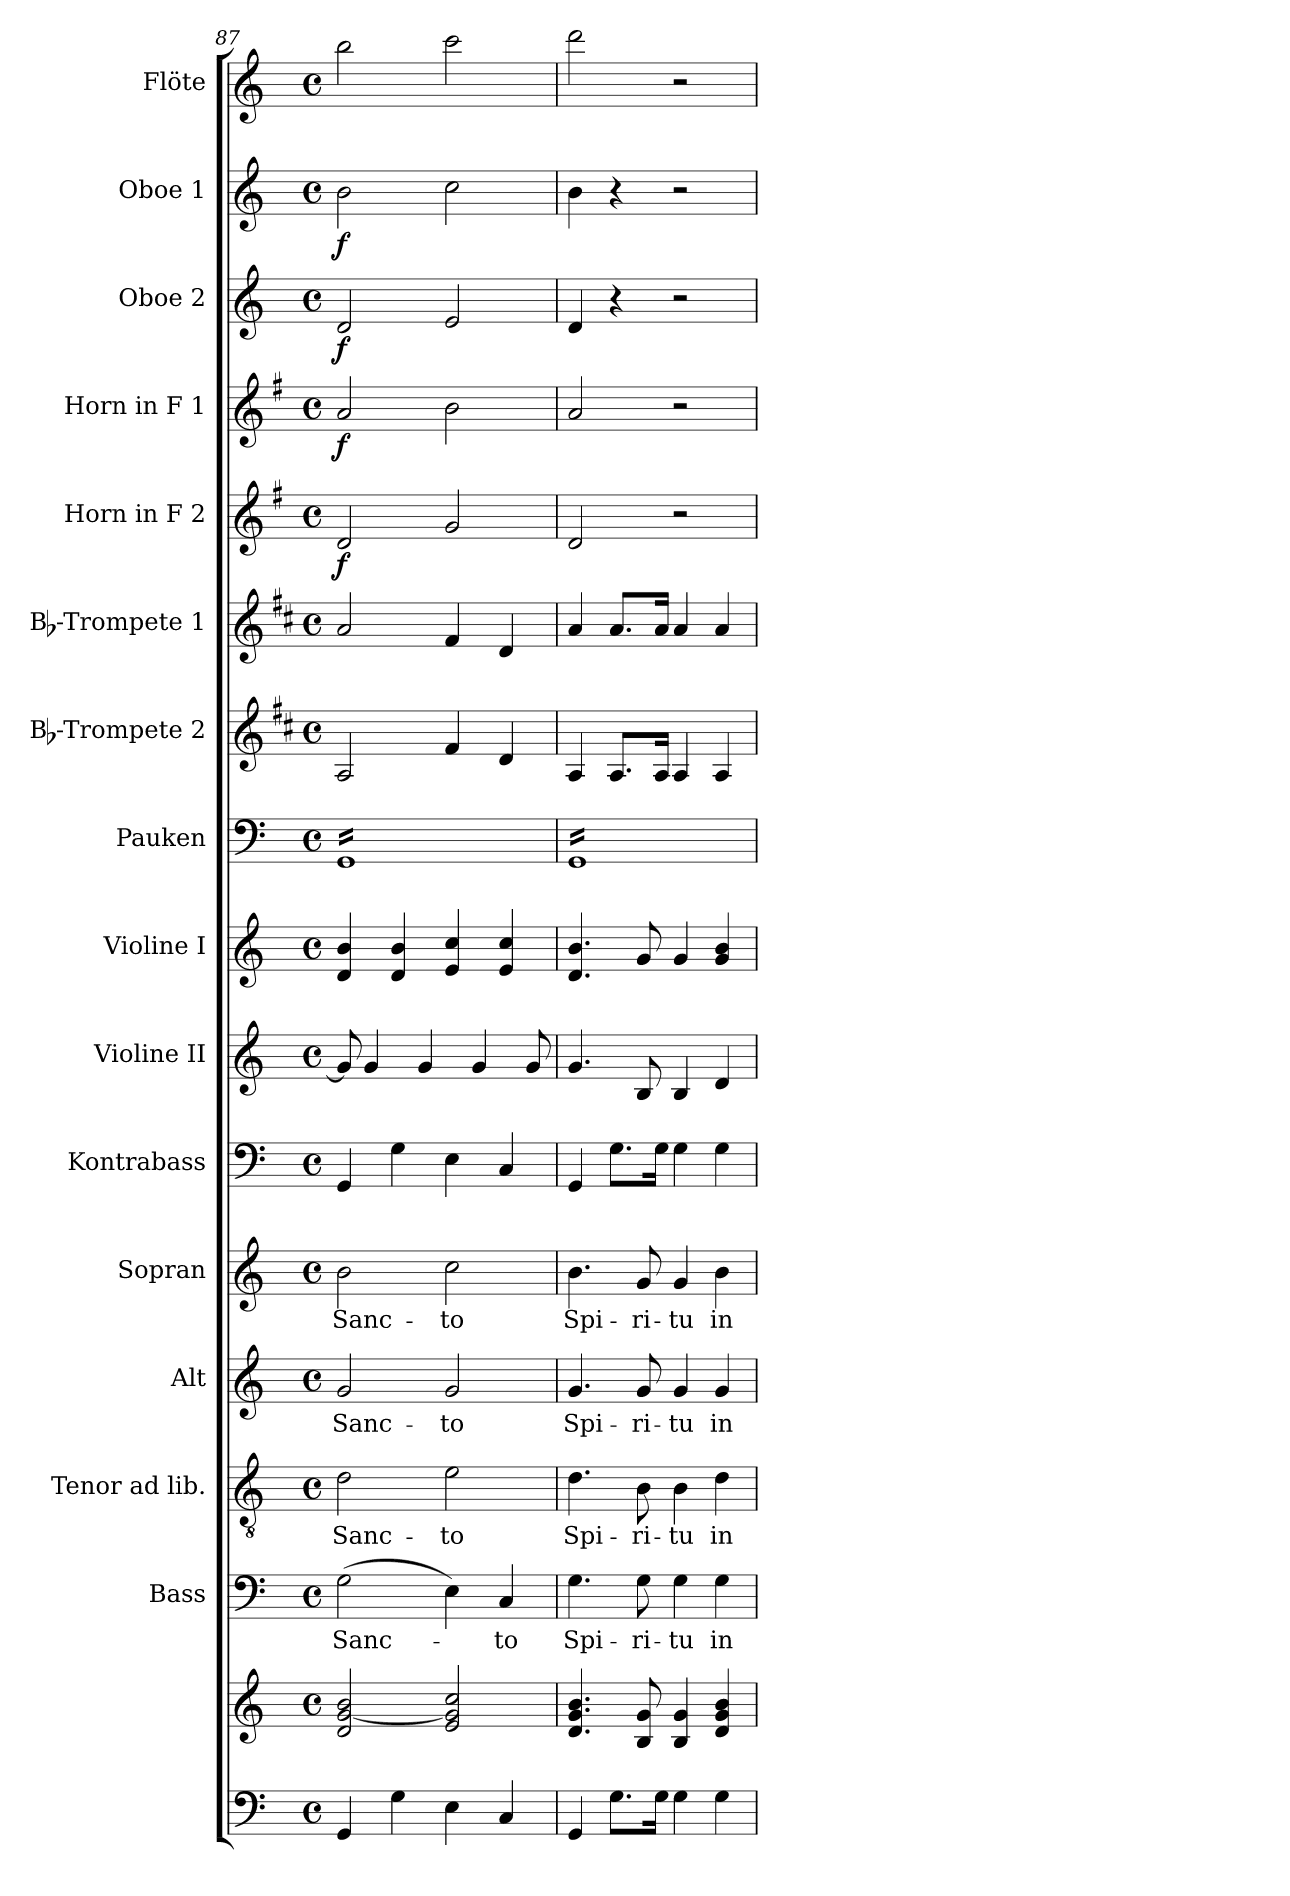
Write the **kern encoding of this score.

**kern	**kern	**kern	**text	**kern	**text	**kern	**text	**kern	**text	**kern	**kern	**kern	**kern	**kern	**kern	**kern	**dynam	**kern	**dynam	**kern	**dynam	**kern	**dynam	**kern
*part16	*part16	*part15	*part15	*part14	*part14	*part13	*part13	*part12	*part12	*part11	*part10	*part9	*part8	*part7	*part6	*part5	*part5	*part4	*part4	*part3	*part3	*part2	*part2	*part1
*staff17	*staff16	*staff15	*staff15	*staff14	*staff14	*staff13	*staff13	*staff12	*staff12	*staff11	*staff10	*staff9	*staff8	*staff7	*staff6	*staff5	*staff5	*staff4	*staff4	*staff3	*staff3	*staff2	*staff2	*staff1
*	*	*I"Bass	*	*I"Tenor ad lib.	*	*I"Alt	*	*I"Sopran	*	*I"Kontrabass	*I"Violine II	*I"Violine I	*I"Pauken	*I"Bb-Trompete 2	*I"Bb-Trompete 1	*I"Horn in F 2	*	*I"Horn in F 1	*	*I"Oboe 2	*	*I"Oboe 1	*	*I"Flöte
*	*	*I'B.	*	*I'T.	*	*I'A.	*	*I'S.	*	*I'Kb.	*I'Vl. II	*I'Vl. I	*I'Pk.	*I'Bb Trp. 2	*I'Bb Trp. 1	*	*	*	*	*I'Ob. 2	*	*I'Ob. 1	*	*I'Fl.
*clefF4	*clefG2	*clefF4	*	*clefGv2	*	*clefG2	*	*clefG2	*	*clefF4	*clefG2	*clefG2	*clefF4	*clefG2	*clefG2	*clefG2	*	*clefG2	*	*clefG2	*	*clefG2	*	*clefG2
*	*	*	*	*	*	*	*	*	*	*ITrd7c12	*	*	*	*ITrd1c2	*ITrd1c2	*ITrd4c7	*	*ITrd4c7	*	*	*	*	*	*
*k[]	*k[]	*k[]	*	*k[]	*	*k[]	*	*k[]	*	*k[]	*k[]	*k[]	*k[]	*k[]	*k[]	*k[]	*	*k[]	*	*k[]	*	*k[]	*	*k[]
*C:	*C:	*C:	*	*C:	*	*C:	*	*C:	*	*C:	*C:	*C:	*C:	*C:	*C:	*C:	*	*C:	*	*C:	*	*C:	*	*C:
*M4/4	*M4/4	*M4/4	*	*M4/4	*	*M4/4	*	*M4/4	*	*M4/4	*M4/4	*M4/4	*M4/4	*M4/4	*M4/4	*M4/4	*	*M4/4	*	*M4/4	*	*M4/4	*	*M4/4
*met(c)	*met(c)	*met(c)	*	*met(c)	*	*met(c)	*	*met(c)	*	*met(c)	*met(c)	*met(c)	*met(c)	*met(c)	*met(c)	*met(c)	*	*met(c)	*	*met(c)	*	*met(c)	*	*met(c)
=87	=87	=87	=87	=87	=87	=87	=87	=87	=87	=87	=87	=87	=87	=87	=87	=87	=87	=87	=87	=87	=87	=87	=87	=87
!	!	!	!LO:LY:b	!	!LO:LY:b	!	!LO:LY:b	!	!LO:LY:b	!	!	!	!	!	!	!	!LO:DY:b	!	!LO:DY:b	!	!LO:DY:b	!	!LO:DY:b	!
*	*	*	*	*	*	*	*	*	*	*	*	*	*tremolo	*	*	*	*	*	*	*	*	*	*	*
4GG/	2d/ [2g/ 2b/	(>2G\	Sanc-	2d\	Sanc-	2g/	Sanc-	2b\	Sanc-	4GGG/	8g/]	4d/ 4b/	16GGLL	2G/	2g/	2G/	f	2d/	f	2d/	f	2b\	f	2bb\
.	.	.	.	.	.	.	.	.	.	.	.	.	16GG	.	.	.	.	.	.	.	.	.	.	.
.	.	.	.	.	.	.	.	.	.	.	4g/	.	16GG	.	.	.	.	.	.	.	.	.	.	.
.	.	.	.	.	.	.	.	.	.	.	.	.	16GG	.	.	.	.	.	.	.	.	.	.	.
4G\	.	.	.	.	.	.	.	.	.	4GG\	.	4d/ 4b/	16GG	.	.	.	.	.	.	.	.	.	.	.
.	.	.	.	.	.	.	.	.	.	.	.	.	16GG	.	.	.	.	.	.	.	.	.	.	.
.	.	.	.	.	.	.	.	.	.	.	4g/	.	16GG	.	.	.	.	.	.	.	.	.	.	.
.	.	.	.	.	.	.	.	.	.	.	.	.	16GG	.	.	.	.	.	.	.	.	.	.	.
!	!	!	!	!	!LO:LY:b	!	!LO:LY:b	!	!LO:LY:b	!	!	!	!	!	!	!	!	!	!	!	!	!	!	!
4E\	2e/ 2g/] 2cc/	4E\)	.	2e\	-to	2g/	-to	2cc\	-to	4EE\	.	4e/ 4cc/	16GG	4e/	4e/	2c/	.	2e\	.	2e/	.	2cc\	.	2ccc\
.	.	.	.	.	.	.	.	.	.	.	.	.	16GG	.	.	.	.	.	.	.	.	.	.	.
.	.	.	.	.	.	.	.	.	.	.	4g/	.	16GG	.	.	.	.	.	.	.	.	.	.	.
.	.	.	.	.	.	.	.	.	.	.	.	.	16GG	.	.	.	.	.	.	.	.	.	.	.
!	!	!	!LO:LY:b	!	!	!	!	!	!	!	!	!	!	!	!	!	!	!	!	!	!	!	!	!
4C/	.	4C/	-to	.	.	.	.	.	.	4CC/	.	4e/ 4cc/	16GG	4c/	4c/	.	.	.	.	.	.	.	.	.
.	.	.	.	.	.	.	.	.	.	.	.	.	16GG	.	.	.	.	.	.	.	.	.	.	.
.	.	.	.	.	.	.	.	.	.	.	8g/	.	16GG	.	.	.	.	.	.	.	.	.	.	.
.	.	.	.	.	.	.	.	.	.	.	.	.	16GGJJ	.	.	.	.	.	.	.	.	.	.	.
=88	=88	=88	=88	=88	=88	=88	=88	=88	=88	=88	=88	=88	=88	=88	=88	=88	=88	=88	=88	=88	=88	=88	=88	=88
!	!	!	!LO:LY:b	!	!LO:LY:b	!	!LO:LY:b	!	!LO:LY:b	!	!	!	!	!	!	!	!	!	!	!	!	!	!	!
4GG/	4.d/ 4.g/ 4.b/	4.G\	Spi-	4.d\	Spi-	4.g/	Spi-	4.b\	Spi-	4GGG/	4.g/	4.d/ 4.b/	16GGLL	4G/	4g/	2G/	.	2d/	.	4d/	.	4b\	.	2ddd\
.	.	.	.	.	.	.	.	.	.	.	.	.	16GG	.	.	.	.	.	.	.	.	.	.	.
.	.	.	.	.	.	.	.	.	.	.	.	.	16GG	.	.	.	.	.	.	.	.	.	.	.
.	.	.	.	.	.	.	.	.	.	.	.	.	16GG	.	.	.	.	.	.	.	.	.	.	.
8.G\L	.	.	.	.	.	.	.	.	.	8.GG\L	.	.	16GG	8.G/L	8.g/L	.	.	.	.	4r	.	4r	.	.
.	.	.	.	.	.	.	.	.	.	.	.	.	16GG	.	.	.	.	.	.	.	.	.	.	.
!	!	!	!LO:LY:b	!	!LO:LY:b	!	!LO:LY:b	!	!LO:LY:b	!	!	!	!	!	!	!	!	!	!	!	!	!	!	!
.	8B/ 8g/	8G\	-ri-	8B\	-ri-	8g/	-ri-	8g/	-ri-	.	8B/	8g/	16GG	.	.	.	.	.	.	.	.	.	.	.
16G\Jk	.	.	.	.	.	.	.	.	.	16GG\Jk	.	.	16GG	16G/Jk	16g/Jk	.	.	.	.	.	.	.	.	.
!	!	!	!LO:LY:b	!	!LO:LY:b	!	!LO:LY:b	!	!LO:LY:b	!	!	!	!	!	!	!	!	!	!	!	!	!	!	!
4G\	4B/ 4g/	4G\	-tu	4B\	-tu	4g/	-tu	4g/	-tu	4GG\	4B/	4g/	16GG	4G/	4g/	2r	.	2r	.	2r	.	2r	.	2r
.	.	.	.	.	.	.	.	.	.	.	.	.	16GG	.	.	.	.	.	.	.	.	.	.	.
.	.	.	.	.	.	.	.	.	.	.	.	.	16GG	.	.	.	.	.	.	.	.	.	.	.
.	.	.	.	.	.	.	.	.	.	.	.	.	16GG	.	.	.	.	.	.	.	.	.	.	.
!	!	!	!LO:LY:b	!	!LO:LY:b	!	!LO:LY:b	!	!LO:LY:b	!	!	!	!	!	!	!	!	!	!	!	!	!	!	!
4G\	4d/ 4g/ 4b/	4G\	in	4d\	in	4g/	in	4b\	in	4GG\	4d/	4g/ 4b/	16GG	4G/	4g/	.	.	.	.	.	.	.	.	.
.	.	.	.	.	.	.	.	.	.	.	.	.	16GG	.	.	.	.	.	.	.	.	.	.	.
.	.	.	.	.	.	.	.	.	.	.	.	.	16GG	.	.	.	.	.	.	.	.	.	.	.
.	.	.	.	.	.	.	.	.	.	.	.	.	16GGJJ	.	.	.	.	.	.	.	.	.	.	.
*	*	*	*	*	*	*	*	*	*	*	*	*	*Xtremolo	*	*	*	*	*	*	*	*	*	*	*
=	=	=	=	=	=	=	=	=	=	=	=	=	=	=	=	=	=	=	=	=	=	=	=	=
*-	*-	*-	*-	*-	*-	*-	*-	*-	*-	*-	*-	*-	*-	*-	*-	*-	*-	*-	*-	*-	*-	*-	*-	*-
